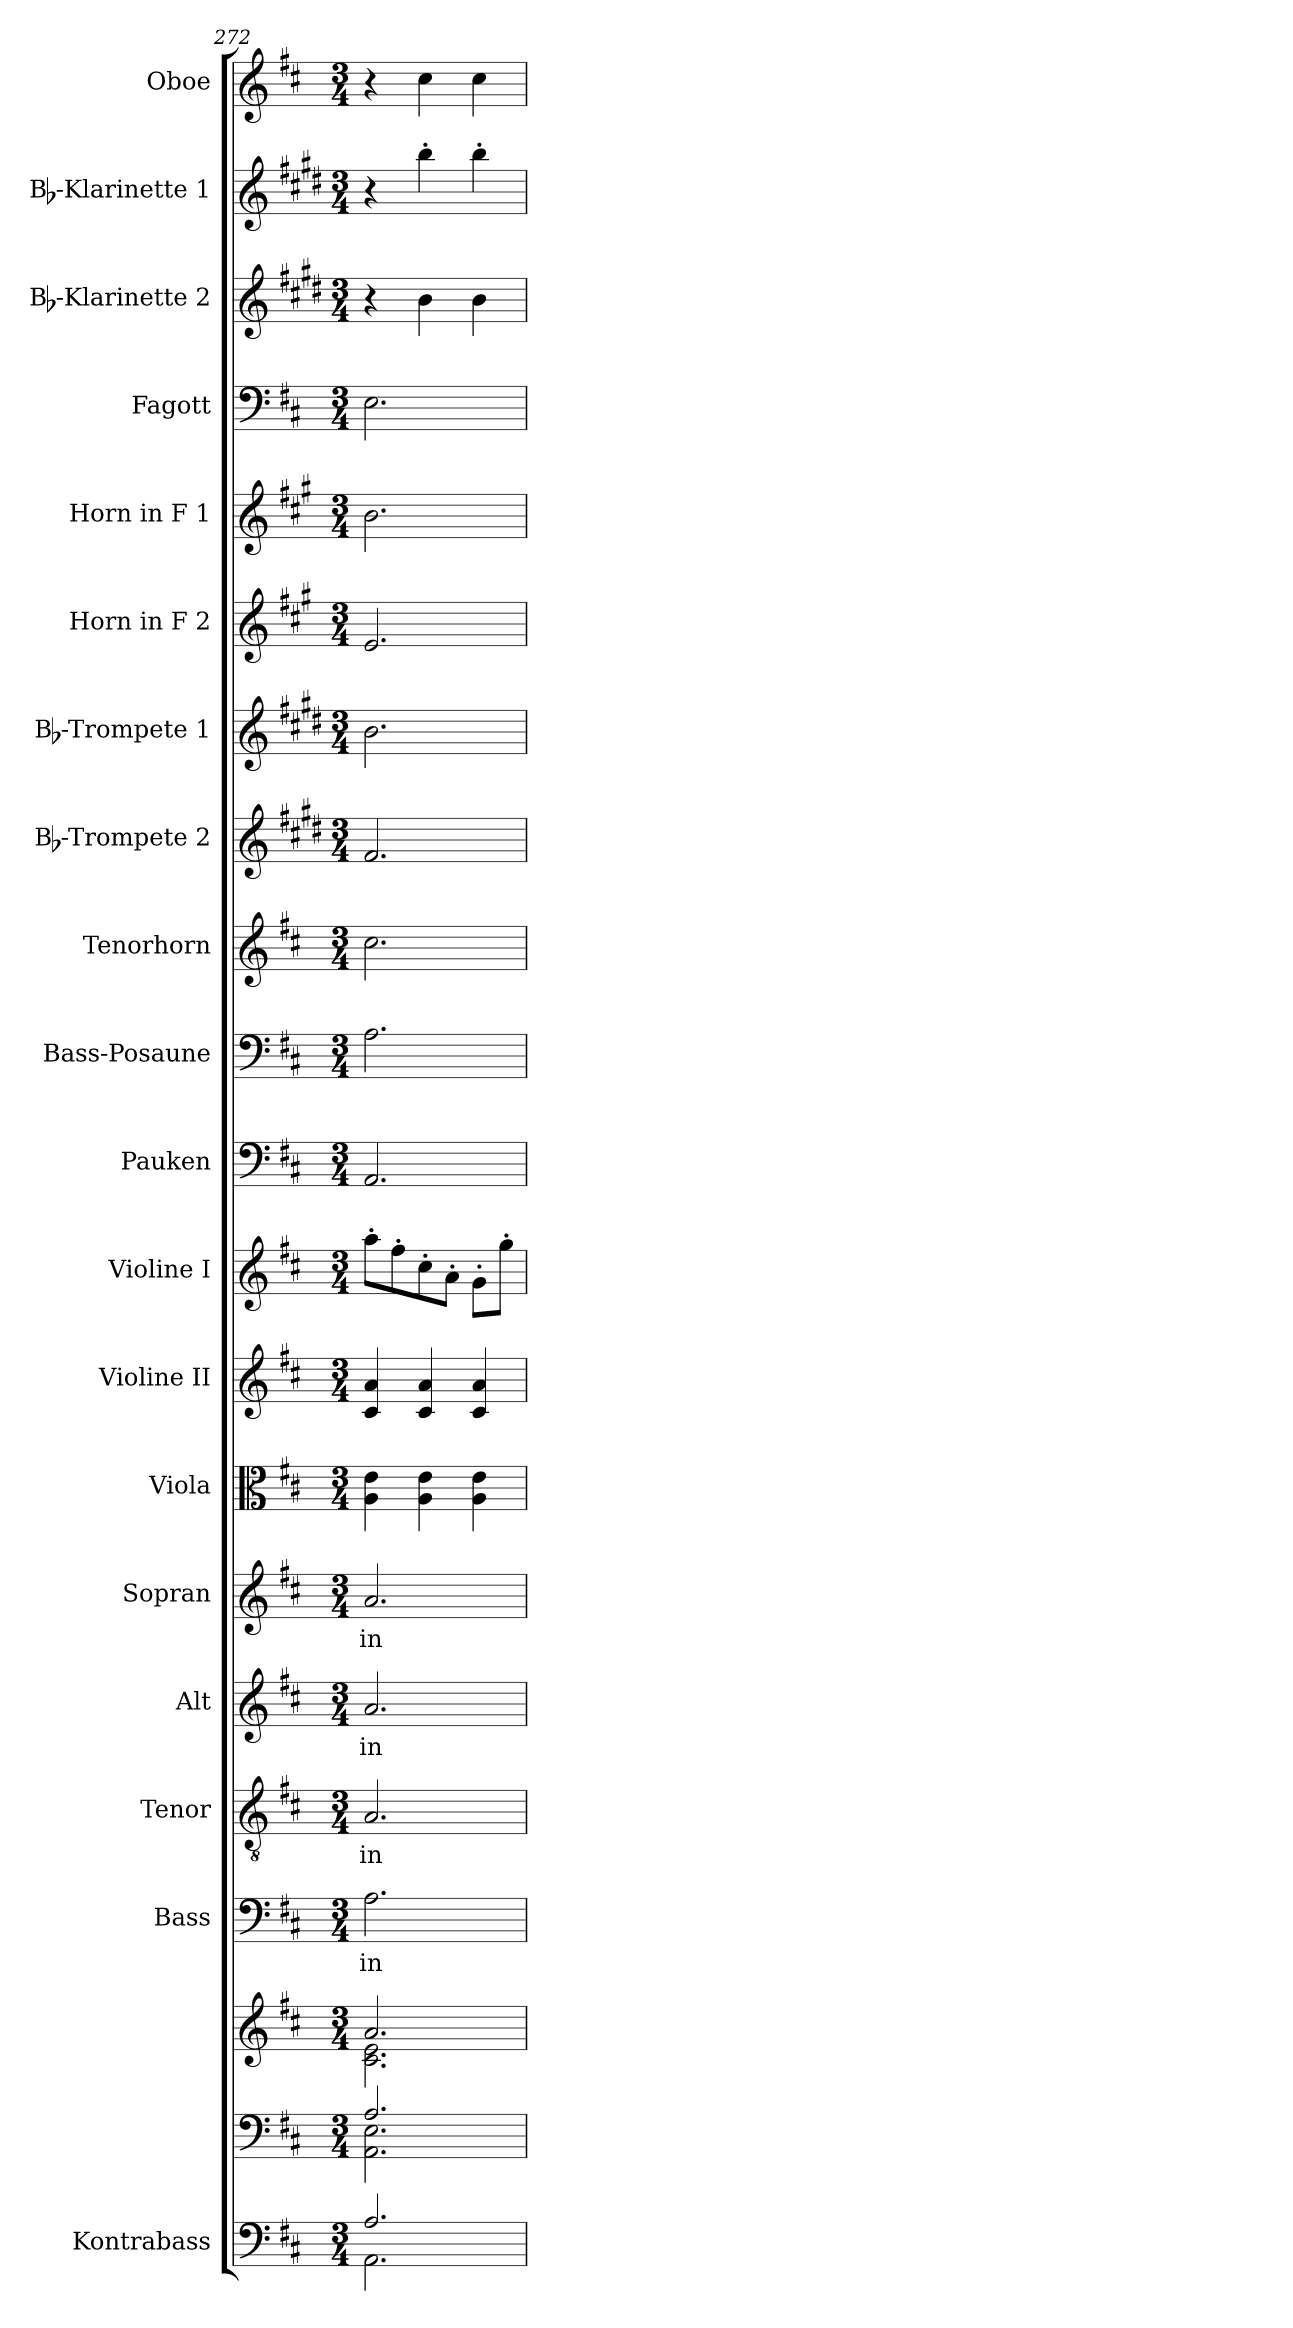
**kern	**kern	**kern	**kern	**text	**kern	**text	**kern	**text	**kern	**text	**kern	**kern	**kern	**kern	**kern	**kern	**kern	**kern	**kern	**kern	**kern	**kern	**kern	**kern
*part20	*part19	*part19	*part18	*part18	*part17	*part17	*part16	*part16	*part15	*part15	*part14	*part13	*part12	*part11	*part10	*part9	*part8	*part7	*part6	*part5	*part4	*part3	*part2	*part1
*staff21	*staff20	*staff19	*staff18	*staff18	*staff17	*staff17	*staff16	*staff16	*staff15	*staff15	*staff14	*staff13	*staff12	*staff11	*staff10	*staff9	*staff8	*staff7	*staff6	*staff5	*staff4	*staff3	*staff2	*staff1
*I"Kontrabass	*	*	*I"Bass	*	*I"Tenor	*	*I"Alt	*	*I"Sopran	*	*I"Viola	*I"Violine II	*I"Violine I	*I"Pauken	*I"Bass-Posaune	*I"Tenorhorn	*I"Bb-Trompete 2	*I"Bb-Trompete 1	*I"Horn in F 2	*I"Horn in F 1	*I"Fagott	*I"Bb-Klarinette 2	*I"Bb-Klarinette 1	*I"Oboe
*I'Kb.	*	*	*I'B.	*	*I'T.	*	*I'A.	*	*I'S.	*	*I'Vla.	*I'Vl. II	*I'Vl. I	*I'Pk.	*I'B. Pos.	*I'T. Hrn.	*I'Bb Trp. 2	*I'Bb Trp. 1	*	*	*I'Fg.	*I'Bb Kl. 2	*I'Bb Kl. 1	*I'Ob.
*clefF4	*clefF4	*clefG2	*clefF4	*	*clefGv2	*	*clefG2	*	*clefG2	*	*clefC3	*clefG2	*clefG2	*clefF4	*clefF4	*clefG2	*clefG2	*clefG2	*clefG2	*clefG2	*clefF4	*clefG2	*clefG2	*clefG2
*ITrd7c12	*	*	*	*	*	*	*	*	*	*	*	*	*	*	*	*ITrd8c14	*ITrd1c2	*ITrd1c2	*ITrd4c7	*ITrd4c7	*	*ITrd1c2	*ITrd1c2	*
*k[f#c#]	*k[f#c#]	*k[f#c#]	*k[f#c#]	*	*k[f#c#]	*	*k[f#c#]	*	*k[f#c#]	*	*k[f#c#]	*k[f#c#]	*k[f#c#]	*k[f#c#]	*k[f#c#]	*k[f#c#]	*k[f#c#]	*k[f#c#]	*k[f#c#]	*k[f#c#]	*k[f#c#]	*k[f#c#]	*k[f#c#]	*k[f#c#]
*D:	*D:	*D:	*D:	*	*D:	*	*D:	*	*D:	*	*D:	*D:	*D:	*D:	*D:	*D:	*D:	*D:	*D:	*D:	*D:	*D:	*D:	*D:
*M3/4	*M3/4	*M3/4	*M3/4	*	*M3/4	*	*M3/4	*	*M3/4	*	*M3/4	*M3/4	*M3/4	*M3/4	*M3/4	*M3/4	*M3/4	*M3/4	*M3/4	*M3/4	*M3/4	*M3/4	*M3/4	*M3/4
=272	=272	=272	=272	=272	=272	=272	=272	=272	=272	=272	=272	=272	=272	=272	=272	=272	=272	=272	=272	=272	=272	=272	=272	=272
*^	*^	*^	*	*	*	*	*	*	*	*	*	*	*	*	*	*	*	*	*	*	*	*	*	*
!	!	!	!	!	!	!	!LO:LY:b	!	!LO:LY:b	!	!LO:LY:b	!	!LO:LY:b	!	!	!	!	!	!	!	!	!	!	!	!	!	!
2.AA/	2.AAA\	2.A/	2.AA\ 2.E\	2.a/	2.c#\ 2.e\	2.A\	in	2.A/	in	2.a/	in	2.a/	in	4A\ 4e\	4c#/ 4a/	8aa'>\L	2.AA/	2.A\	2.c#\	2.e/	2.a\	2.A/	2.e\	2.E\	4r	4r	4r
.	.	.	.	.	.	.	.	.	.	.	.	.	.	.	.	8ff#'>\	.	.	.	.	.	.	.	.	.	.	.
.	.	.	.	.	.	.	.	.	.	.	.	.	.	4A\ 4e\	4c#/ 4a/	8cc#'>\	.	.	.	.	.	.	.	.	4a\	4aa'>\	4cc#\
.	.	.	.	.	.	.	.	.	.	.	.	.	.	.	.	8a'>\J	.	.	.	.	.	.	.	.	.	.	.
.	.	.	.	.	.	.	.	.	.	.	.	.	.	4A\ 4e\	4c#/ 4a/	8g'>\L	.	.	.	.	.	.	.	.	4a\	4aa'>\	4cc#\
.	.	.	.	.	.	.	.	.	.	.	.	.	.	.	.	8gg'>\J	.	.	.	.	.	.	.	.	.	.	.
*v	*v	*	*	*	*	*	*	*	*	*	*	*	*	*	*	*	*	*	*	*	*	*	*	*	*	*	*
*	*v	*v	*	*	*	*	*	*	*	*	*	*	*	*	*	*	*	*	*	*	*	*	*	*	*	*
*	*	*v	*v	*	*	*	*	*	*	*	*	*	*	*	*	*	*	*	*	*	*	*	*	*	*
=	=	=	=	=	=	=	=	=	=	=	=	=	=	=	=	=	=	=	=	=	=	=	=	=
*-	*-	*-	*-	*-	*-	*-	*-	*-	*-	*-	*-	*-	*-	*-	*-	*-	*-	*-	*-	*-	*-	*-	*-	*-
